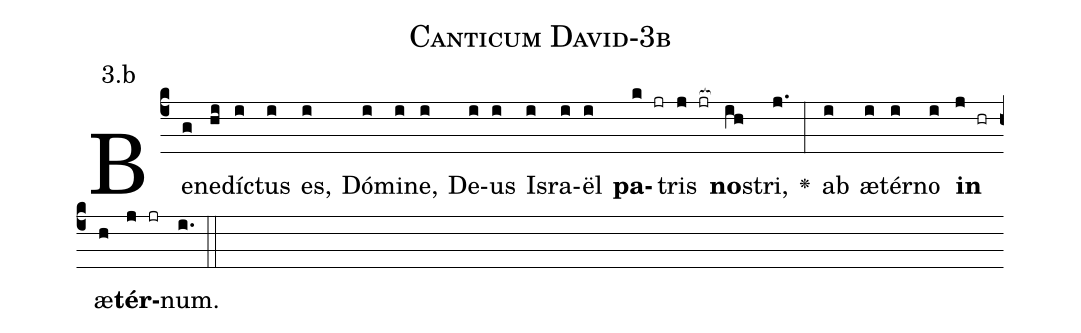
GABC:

name: Canticum David-3b;
annotation: 3.b;
%%
(c4)Be(g)ne(hi)dí(i)ctus(i) es,(i) Dó(i)mi(i)ne,(i) De(i)us(i) Is(i)ra(i)ël(i) <b>pa</b>(k jr)tris(j jr[ocb:1{]) <b>no</b>(ih[ocb:0}])stri,(j.) <v>\greheightstar</v>(:) ab(i) æ(i)tér(i)no(i) <b>in</b>(j hr) æ(h)<b>tér</b>(j jr)num.(i.) (::)


%E(i) u(i) o(j) u(h) a(j) e.(i.) (::)
